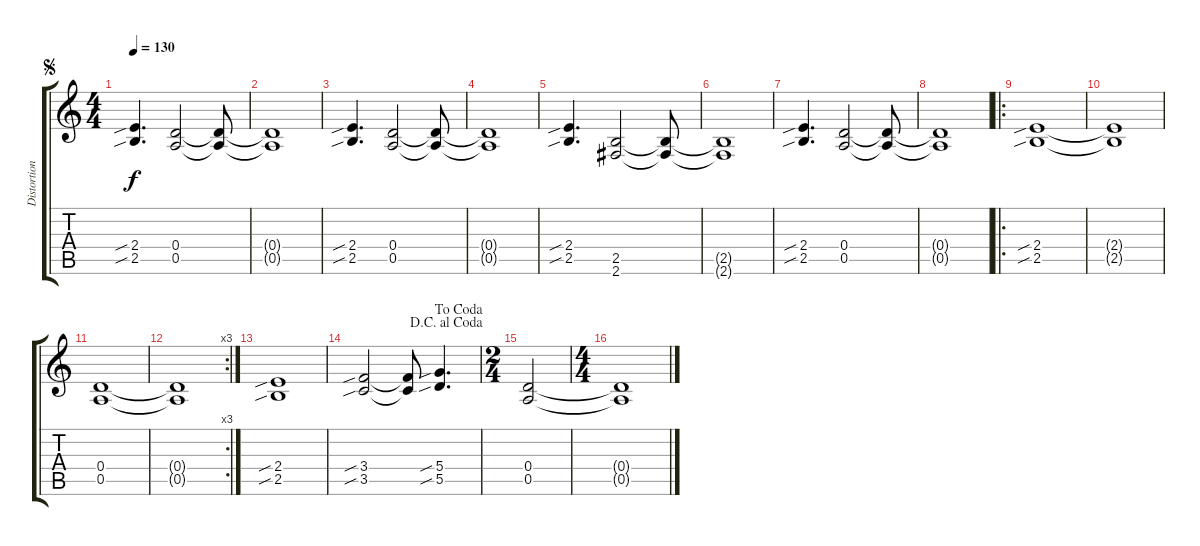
\track ("Distortion Guitar 1" "Distortion") {instrument distortionguitar}
\staff {score tabs}
\tuning (E4 B3 G3 D3 A2 E2) {hide}
\ts (4 4)
\jump segno
\tempo 130
\clef g2
\ks c
(2.4{sib} 2.5{sib}).4{d dy f} (0.4 0.5).2 (0.4{t} 0.5{t}).8 |
(0.4{t} 0.5{t}).1 |
(2.4{sib} 2.5{sib}).4{d} (0.4 0.5).2 (0.4{t} 0.5{t}).8 |
(0.4{t} 0.5{t}).1 |
(2.4{sib} 2.5{sib}).4{d} (2.5 2.6).2 (2.5{t} 2.6{t}).8 |
(2.5{t} 2.6{t}).1 |
(2.4{sib} 2.5{sib}).4{d} (0.4 0.5).2 (0.4{t} 0.5{t}).8 |
(0.4{t} 0.5{t}).1 |
\ro
(2.4{sib} 2.5{sib}).1 |
(2.4{t} 2.5{t}).1 |
(0.4 0.5).1 |
\rc 3
(0.4{t} 0.5{t}).1 |
(2.4{sib} 2.5{sib}).1 |
\jump dacapoalcoda
\jump dacoda
(3.4{sib} 3.5{sib}).2 (3.4{t} 3.5{t}).8 (5.4{sib} 5.5{sib}).4{d} |
\ts (2 4)
(0.4 0.5).2 |
\ts (4 4)
(0.4{t} 0.5{t}).1
